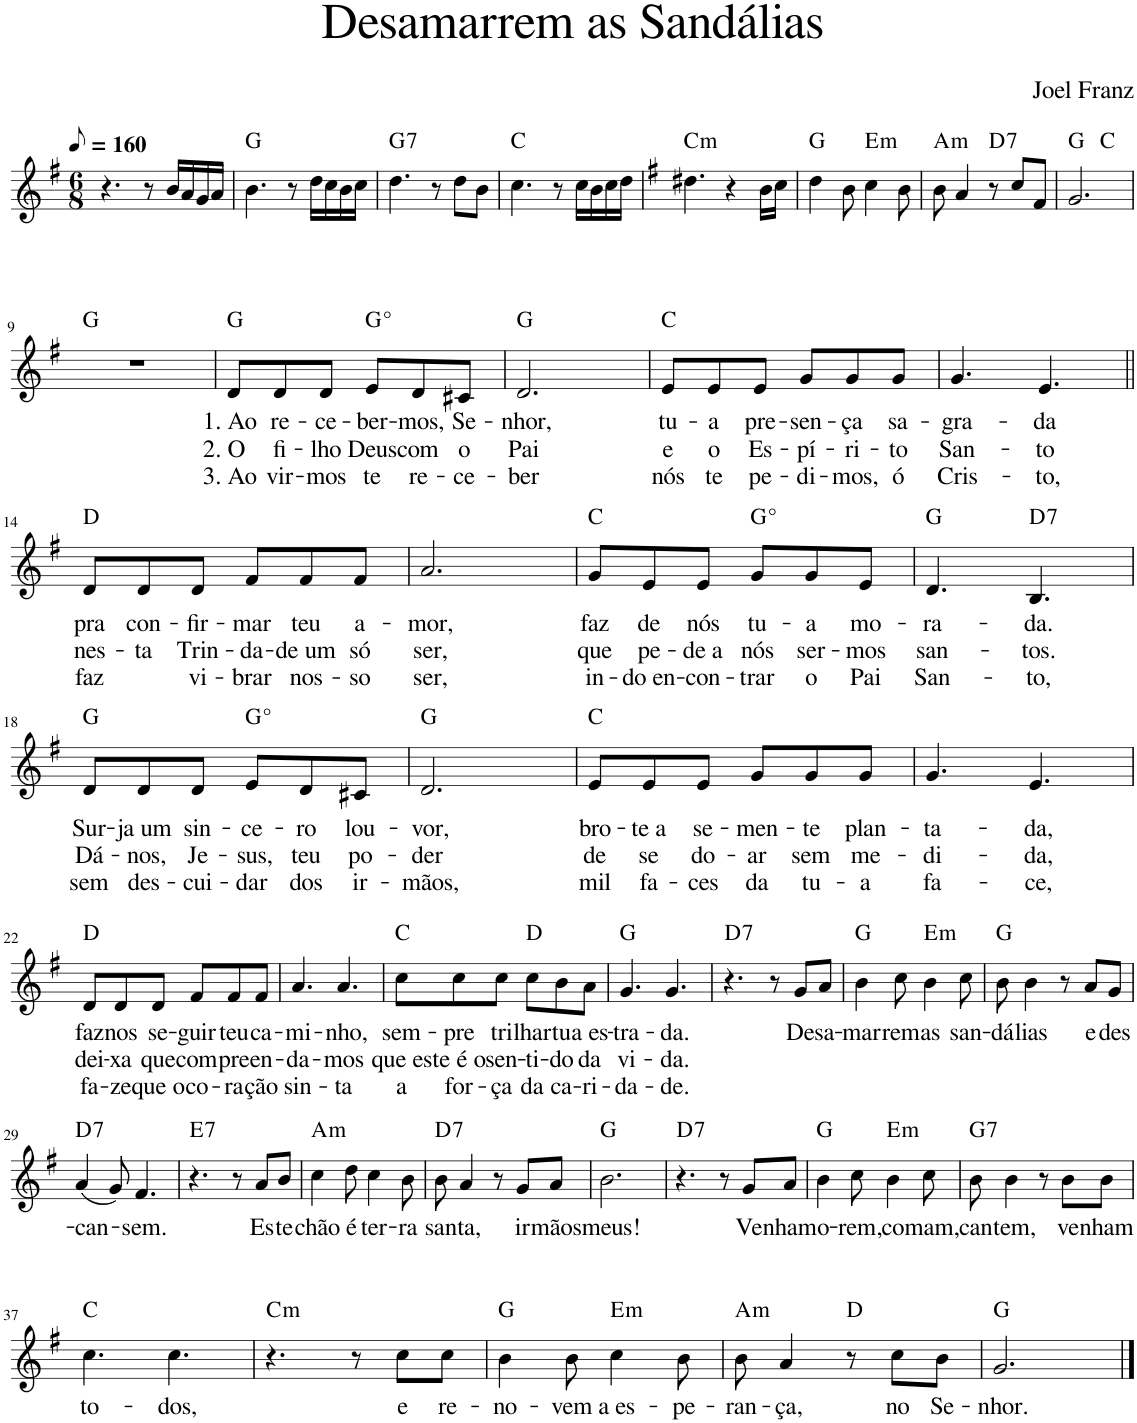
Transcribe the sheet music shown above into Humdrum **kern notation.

**kern	**text	**text	**text	**harte
*part1	*part1	*part1	*part1	*part1
*staff1	*staff1	*staff1	*staff1	*
*I"Voz	*	*	*	*
*I'Vo.	*	*	*	*
*clefG2	*	*	*	*
*k[f#]	*	*	*	*
*M6/8	*	*	*	*
*MM80	*	*	*	*
=1	=1	=1	=1	=1
4.r	.	.	.	.
8r	.	.	.	.
16b/LL	.	.	.	.
16a/	.	.	.	.
16g/	.	.	.	.
16a/JJ	.	.	.	.
=2	=2	=2	=2	=2
4.b\	.	.	.	G:maj
8r	.	.	.	.
16dd\LL	.	.	.	.
16cc\	.	.	.	.
16b\	.	.	.	.
16cc\JJ	.	.	.	.
=3	=3	=3	=3	=3
!	!	!	!	!LO:H:kt=7
4.dd\	.	.	.	G:7
8r	.	.	.	.
8dd\L	.	.	.	.
8b\J	.	.	.	.
=4	=4	=4	=4	=4
4.cc\	.	.	.	C:maj
8r	.	.	.	.
16cc\LL	.	.	.	.
16b\	.	.	.	.
16cc\	.	.	.	.
16dd\JJ	.	.	.	.
=5	=5	=5	=5	=5
*k[f#]	*	*	*	*
!	!	!	!	!LO:H:kt=m
4.dd#X\	.	.	.	C:min
4r	.	.	.	.
16b\LL	.	.	.	.
16cc\JJ	.	.	.	.
=6	=6	=6	=6	=6
4dd\	.	.	.	G:maj
8b\	.	.	.	.
!	!	!	!	!LO:H:kt=m
4cc\	.	.	.	E:min
8b\	.	.	.	.
=7	=7	=7	=7	=7
!	!	!	!	!LO:H:kt=m
8b\	.	.	.	A:min
4a/	.	.	.	.
!	!	!	!	!LO:H:kt=7
8r	.	.	.	D:7
8cc/L	.	.	.	.
8f#/J	.	.	.	.
=8	=8	=8	=8	=8
*^	*	*	*	*
2.g/	4.ryy	.	.	.	G:maj
.	4.ryy	.	.	.	C:maj
*v	*v	*	*	*	*
!!LO:LB:g=z
=9	=9	=9	=9	=9
2.r	.	.	.	G:maj
=10	=10	=10	=10	=10
!	!LO:LY:b	!LO:LY:b	!LO:LY:b	!
8d/L	1. Ao	2. O	3. Ao	G:maj
!	!LO:LY:b	!LO:LY:b	!LO:LY:b	!
8d/	re-	fi-	vir-	.
!	!LO:LY:b	!LO:LY:b	!LO:LY:b	!
8d/J	-ce-	-lho	-mos	.
!	!LO:LY:b	!LO:LY:b	!LO:LY:b	!LO:H:kt=°
8e/L	-ber-	Deus	te	.
!	!LO:LY:b	!LO:LY:b	!LO:LY:b	!
8d/	-mos,	com	re-	.
!	!LO:LY:b	!LO:LY:b	!LO:LY:b	!
8c#X/J	Se-	o	-ce-	.
=11	=11	=11	=11	=11
!	!LO:LY:b	!LO:LY:b	!LO:LY:b	!
2.d/	-nhor,	Pai	-ber	G:maj
=12	=12	=12	=12	=12
!	!LO:LY:b	!LO:LY:b	!LO:LY:b	!
8e/L	tu-	e	nós	C:maj
!	!LO:LY:b	!LO:LY:b	!LO:LY:b	!
8e/	-a	o	te	.
!	!LO:LY:b	!LO:LY:b	!LO:LY:b	!
8e/J	pre-	Es-	pe-	.
!	!LO:LY:b	!LO:LY:b	!LO:LY:b	!
8g/L	-sen-	-pí-	-di-	.
!	!LO:LY:b	!LO:LY:b	!LO:LY:b	!
8g/	-ça	-ri-	-mos,	.
!	!LO:LY:b	!LO:LY:b	!LO:LY:b	!
8g/J	sa-	-to	ó	.
=13	=13	=13	=13	=13
!	!LO:LY:b	!LO:LY:b	!LO:LY:b	!
4.g/	-gra-	San-	Cris-	.
!	!LO:LY:b	!LO:LY:b	!LO:LY:b	!
4.e/	-da	-to	-to,	.
!!LO:LB:g=z
=14||	=14||	=14||	=14||	=14||
*k[f#]	*	*	*	*
!	!LO:LY:b	!LO:LY:b	!LO:LY:b	!
8d/L	pra	nes-	faz	D:maj
!	!LO:LY:b	!LO:LY:b	!	!
8d/	con-	-ta	.	.
!	!LO:LY:b	!LO:LY:b	!LO:LY:b	!
8d/J	-fir-	Trin-	vi-	.
!	!LO:LY:b	!LO:LY:b	!LO:LY:b	!
8f#/L	-mar	-da-	-brar	.
!	!LO:LY:b	!LO:LY:b	!LO:LY:b	!
8f#/	teu	-de um	nos-	.
!	!LO:LY:b	!LO:LY:b	!LO:LY:b	!
8f#/J	a-	só	-so	.
=15	=15	=15	=15	=15
!	!LO:LY:b	!LO:LY:b	!LO:LY:b	!
2.a/	-mor,	ser,	ser,	.
=16	=16	=16	=16	=16
!	!LO:LY:b	!LO:LY:b	!LO:LY:b	!
8g/L	faz	que	in-	C:maj
!	!LO:LY:b	!LO:LY:b	!LO:LY:b	!
8e/	de	pe-	-do en-	.
!	!LO:LY:b	!LO:LY:b	!LO:LY:b	!
8e/J	nós	-de a	-con-	.
!	!LO:LY:b	!LO:LY:b	!LO:LY:b	!LO:H:kt=°
8g/L	tu-	nós	-trar	.
!	!LO:LY:b	!LO:LY:b	!LO:LY:b	!
8g/	-a	ser-	o	.
!	!LO:LY:b	!LO:LY:b	!LO:LY:b	!
8e/J	mo-	-mos	Pai	.
=17	=17	=17	=17	=17
!	!LO:LY:b	!LO:LY:b	!LO:LY:b	!
4.d/	-ra-	san-	San-	G:maj
!	!LO:LY:b	!LO:LY:b	!LO:LY:b	!LO:H:kt=7
4.B/	-da.	-tos.	-to,	D:7
!!LO:LB:g=z
=18	=18	=18	=18	=18
!	!LO:LY:b	!LO:LY:b	!LO:LY:b	!
8d/L	Sur-	Dá-	sem	G:maj
!	!LO:LY:b	!LO:LY:b	!LO:LY:b	!
8d/	-ja um	-nos,	des-	.
!	!LO:LY:b	!LO:LY:b	!LO:LY:b	!
8d/J	sin-	Je-	-cui-	.
!	!LO:LY:b	!LO:LY:b	!LO:LY:b	!LO:H:kt=°
8e/L	-ce-	-sus,	-dar	.
!	!LO:LY:b	!LO:LY:b	!LO:LY:b	!
8d/	-ro	teu	dos	.
!	!LO:LY:b	!LO:LY:b	!LO:LY:b	!
8c#X/J	lou-	po-	ir-	.
=19	=19	=19	=19	=19
!	!LO:LY:b	!LO:LY:b	!LO:LY:b	!
2.d/	-vor,	-der	-mãos,	G:maj
=20	=20	=20	=20	=20
!	!LO:LY:b	!LO:LY:b	!LO:LY:b	!
8e/L	bro-	de	mil	C:maj
!	!LO:LY:b	!LO:LY:b	!LO:LY:b	!
8e/	-te a	se	fa-	.
!	!LO:LY:b	!LO:LY:b	!LO:LY:b	!
8e/J	se-	do-	-ces	.
!	!LO:LY:b	!LO:LY:b	!LO:LY:b	!
8g/L	-men-	-ar	da	.
!	!LO:LY:b	!LO:LY:b	!LO:LY:b	!
8g/	-te	sem	tu-	.
!	!LO:LY:b	!LO:LY:b	!LO:LY:b	!
8g/J	plan-	me-	-a	.
=21	=21	=21	=21	=21
!	!LO:LY:b	!LO:LY:b	!LO:LY:b	!
4.g/	-ta-	-di-	fa-	.
!	!LO:LY:b	!LO:LY:b	!LO:LY:b	!
4.e/	-da,	-da,	-ce,	.
!!LO:LB:g=z
=22	=22	=22	=22	=22
!	!LO:LY:b	!LO:LY:b	!LO:LY:b	!
8d/L	faz-	dei-	fa-	D:maj
!	!LO:LY:b	!LO:LY:b	!LO:LY:b	!
8d/	-nos	-xa	-ze	.
!	!LO:LY:b	!LO:LY:b	!LO:LY:b	!
8d/J	se-	que	que o	.
!	!LO:LY:b	!LO:LY:b	!LO:LY:b	!
8f#/L	-guir	com-	co-	.
!	!LO:LY:b	!LO:LY:b	!LO:LY:b	!
8f#/	teu	-pre-	-ra-	.
!	!LO:LY:b	!LO:LY:b	!LO:LY:b	!
8f#/J	ca-	-en-	-ção	.
=23	=23	=23	=23	=23
!	!LO:LY:b	!LO:LY:b	!LO:LY:b	!
4.a/	-mi-	-da-	sin-	.
!	!LO:LY:b	!LO:LY:b	!LO:LY:b	!
4.a/	-nho,	-mos	-ta	.
=24	=24	=24	=24	=24
!	!LO:LY:b	!LO:LY:b	!LO:LY:b	!
8cc\L	sem-	que es-	a	C:maj
!	!LO:LY:b	!LO:LY:b	!LO:LY:b	!
8cc\	-pre	-te é o	for-	.
!	!LO:LY:b	!LO:LY:b	!LO:LY:b	!
8cc\J	tri-	sen-	-ça	.
!	!LO:LY:b	!LO:LY:b	!LO:LY:b	!
8cc\L	-lhar	-ti-	da	D:maj
!	!LO:LY:b	!LO:LY:b	!LO:LY:b	!
8b\	tu-	-do	ca-	.
!	!LO:LY:b	!LO:LY:b	!LO:LY:b	!
8a\J	-a es-	da	-ri-	.
=25	=25	=25	=25	=25
!	!LO:LY:b	!LO:LY:b	!LO:LY:b	!
4.g/	-tra-	vi-	-da-	G:maj
!	!LO:LY:b	!LO:LY:b	!LO:LY:b	!
4.g/	-da.	-da.	-de.	.
=26	=26	=26	=26	=26
!	!	!	!	!LO:H:kt=7
4.r	.	.	.	D:7
8r	.	.	.	.
!	!LO:LY:b	!	!	!
8g/L	De-	.	.	.
!	!LO:LY:b	!	!	!
8a/J	-sa-	.	.	.
=27	=27	=27	=27	=27
!	!LO:LY:b	!	!	!
4b\	-mar-	.	.	G:maj
!	!LO:LY:b	!	!	!
8cc\	-rem	.	.	.
!	!LO:LY:b	!	!	!LO:H:kt=m
4b\	as	.	.	E:min
!	!LO:LY:b	!	!	!
8cc\	san-	.	.	.
=28	=28	=28	=28	=28
!	!LO:LY:b	!	!	!
8b\	-dá-	.	.	G:maj
!	!LO:LY:b	!	!	!
4b\	-lias	.	.	.
8r	.	.	.	.
!	!LO:LY:b	!	!	!
8a/L	e	.	.	.
!	!LO:LY:b	!	!	!
8g/J	des-	.	.	.
!!LO:LB:g=z
=29	=29	=29	=29	=29
!	!LO:LY:b	!	!	!LO:H:kt=7
(4a/	-can-	.	.	D:7
8g/)	.	.	.	.
!	!LO:LY:b	!	!	!
4.f#/	-sem.	.	.	.
=30	=30	=30	=30	=30
!	!	!	!	!LO:H:kt=7
4.r	.	.	.	E:7
8r	.	.	.	.
!	!LO:LY:b	!	!	!
8a/L	Es-	.	.	.
!	!LO:LY:b	!	!	!
8b/J	-te	.	.	.
=31	=31	=31	=31	=31
!	!LO:LY:b	!	!	!LO:H:kt=m
4cc\	chão	.	.	A:min
!	!LO:LY:b	!	!	!
8dd\	é	.	.	.
!	!LO:LY:b	!	!	!
4cc\	ter-	.	.	.
!	!LO:LY:b	!	!	!
8b\	-ra	.	.	.
=32	=32	=32	=32	=32
!	!LO:LY:b	!	!	!LO:H:kt=7
8b\	san-	.	.	D:7
!	!LO:LY:b	!	!	!
4a/	-ta,	.	.	.
8r	.	.	.	.
!	!LO:LY:b	!	!	!
8g/L	ir-	.	.	.
!	!LO:LY:b	!	!	!
8a/J	-mãos	.	.	.
=33	=33	=33	=33	=33
!	!LO:LY:b	!	!	!
2.b\	meus!	.	.	G:maj
=34	=34	=34	=34	=34
!	!	!	!	!LO:H:kt=7
4.r	.	.	.	D:7
8r	.	.	.	.
!	!LO:LY:b	!	!	!
8g/L	Ve-	.	.	.
!	!LO:LY:b	!	!	!
8a/J	-nham	.	.	.
=35	=35	=35	=35	=35
!	!LO:LY:b	!	!	!
4b\	o-	.	.	G:maj
!	!LO:LY:b	!	!	!
8cc\	-rem,	.	.	.
!	!LO:LY:b	!	!	!LO:H:kt=m
4b\	co-	.	.	E:min
!	!LO:LY:b	!	!	!
8cc\	-mam,	.	.	.
=36	=36	=36	=36	=36
!	!LO:LY:b	!	!	!LO:H:kt=7
8b\	can-	.	.	G:7
!	!LO:LY:b	!	!	!
4b\	-tem,	.	.	.
8r	.	.	.	.
!	!LO:LY:b	!	!	!
8b\L	ve-	.	.	.
!	!LO:LY:b	!	!	!
8b\J	-nham	.	.	.
!!LO:LB:g=z
=37	=37	=37	=37	=37
!	!LO:LY:b	!	!	!
4.cc\	to-	.	.	C:maj
!	!LO:LY:b	!	!	!
4.cc\	-dos,	.	.	.
=38	=38	=38	=38	=38
!	!	!	!	!LO:H:kt=m
4.r	.	.	.	C:min
8r	.	.	.	.
!	!LO:LY:b	!	!	!
8cc\L	e	.	.	.
!	!LO:LY:b	!	!	!
8cc\J	re-	.	.	.
=39	=39	=39	=39	=39
!	!LO:LY:b	!	!	!
4b\	-no-	.	.	G:maj
!	!LO:LY:b	!	!	!
8b\	-vem	.	.	.
!	!LO:LY:b	!	!	!LO:H:kt=m
4cc\	a es-	.	.	E:min
!	!LO:LY:b	!	!	!
8b\	-pe-	.	.	.
=40	=40	=40	=40	=40
!	!LO:LY:b	!	!	!LO:H:kt=m
8b\	-ran-	.	.	A:min
!	!LO:LY:b	!	!	!
4a/	-ça,	.	.	.
8r	.	.	.	D:maj
!	!LO:LY:b	!	!	!
8cc\L	no	.	.	.
!	!LO:LY:b	!	!	!
8b\J	Se-	.	.	.
=41	=41	=41	=41	=41
!	!LO:LY:b	!	!	!
2.g/	-nhor.	.	.	G:maj
==	==	==	==	==
*-	*-	*-	*-	*-
